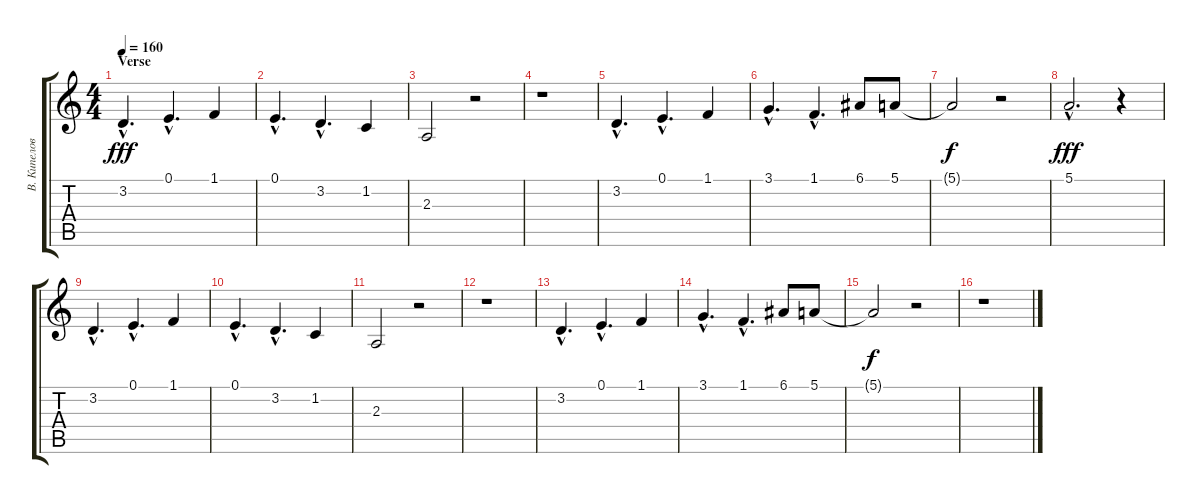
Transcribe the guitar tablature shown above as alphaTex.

\track ("B. Кипелов" "B. Кипелов") {instrument tenorsax}
\staff {score tabs}
\tuning (E4 B3 G3 D3 A2 E2) {hide}
\ts (4 4)
\section ("" "Verse")
\tempo 160
\clef g2
\ks c
3.2{hac}.4{d dy fff} 0.1{hac}.4{d} 1.1.4 |
0.1{hac}.4{d} 3.2{hac}.4{d} 1.2.4 |
2.3.2 r.2 |
r.1 |
3.2{hac}.4{d} 0.1{hac}.4{d} 1.1.4 |
3.1{hac}.4{d} 1.1{hac}.4{d} 6.1.8 5.1.8 |
5.1{t}.2{dy f} r.2 |
5.1{hac}.2{d dy fff} r.4 |
3.2{hac}.4{d} 0.1{hac}.4{d} 1.1.4 |
0.1{hac}.4{d} 3.2{hac}.4{d} 1.2.4 |
2.3.2 r.2 |
r.1 |
3.2{hac}.4{d} 0.1{hac}.4{d} 1.1.4 |
3.1{hac}.4{d} 1.1{hac}.4{d} 6.1.8 5.1.8 |
5.1{t}.2{dy f} r.2 |
r.1
